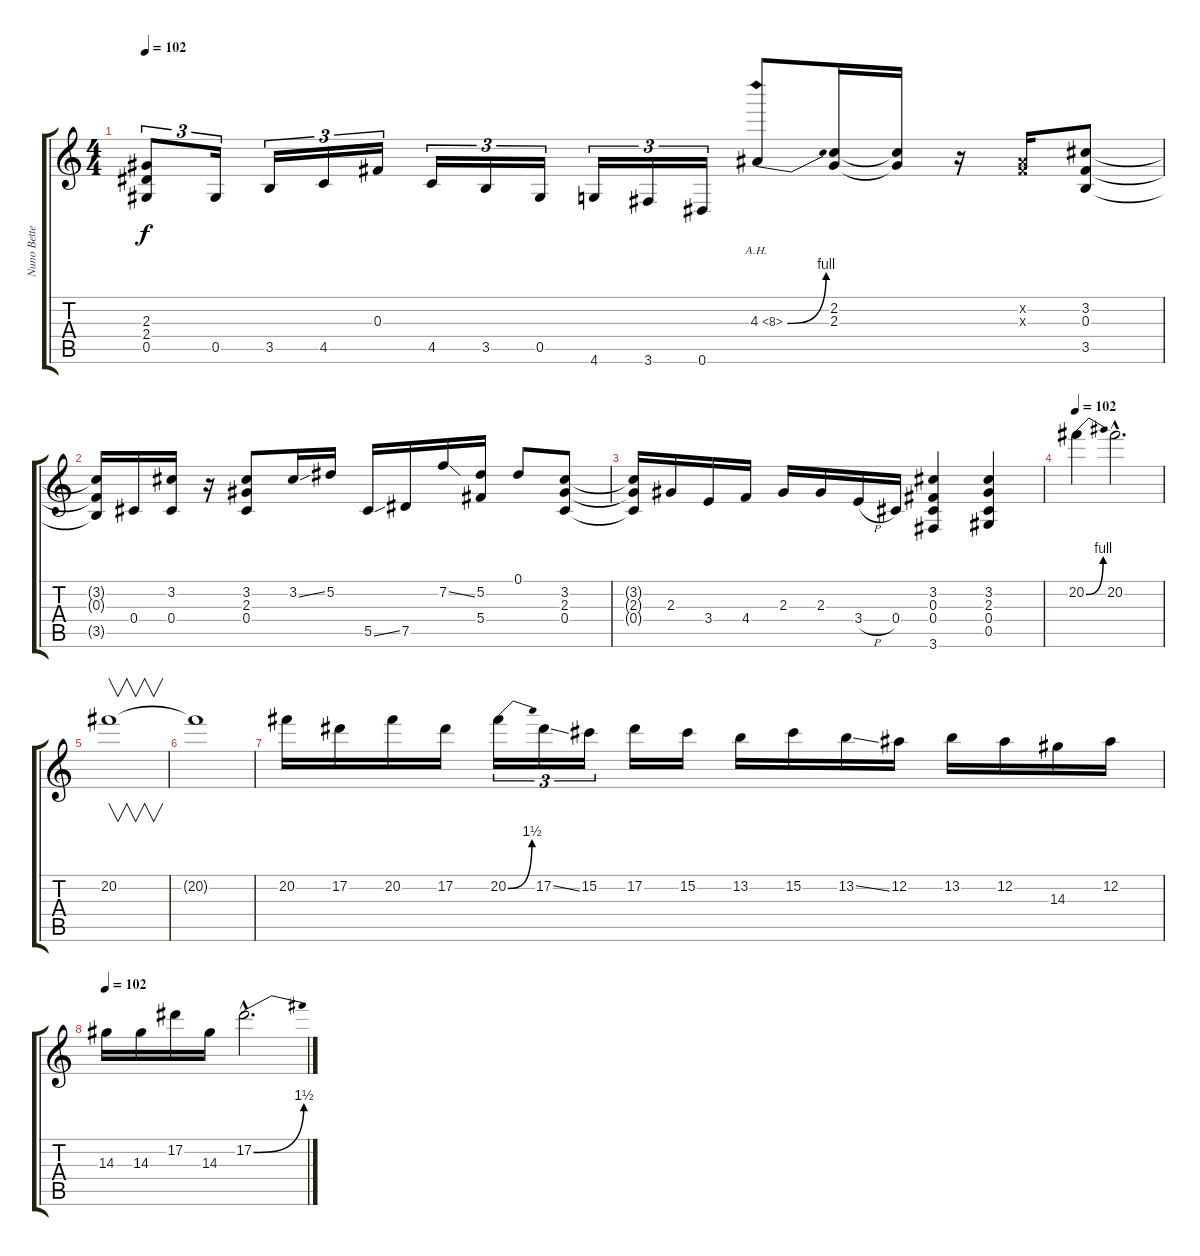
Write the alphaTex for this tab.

\track ("Nuno Bettencourt" "Nuno Bette") {instrument overdrivenguitar}
\staff {score tabs}
\tuning (Eb4 Bb3 Gb3 Db3 Ab2 Eb2) {hide}
\ts (4 4)
\tempo 102
\clef g2
\ks c
(2.3{t} 2.4{t} 0.5{t}).8{tu (3 2) dy f} 0.5.16{tu (3 2)} 3.5.16{tu (3 2)} 4.5.16{tu (3 2)} 0.3.16{tu (3 2)} 4.5.16{tu (3 2)} 3.5.16{tu (3 2)} 0.5.16{tu (3 2)} 4.6.16{tu (3 2)} 3.6.16{tu (3 2)} 0.6.16{tu (3 2)} 4.3{be (bend 0 0 60 4) ah 4}.8 (2.2 2.3).16 (2.2{t} 2.3{t}).16 r.16 (0.2{x} 0.3{x}).16 (3.2 0.3 3.5).8 |
(3.2{t} 0.3{t} 3.5{t}).16 0.4.16 (3.2 0.4).16 r.16 (3.2 2.3 0.4).8 3.2{ss}.16 5.2.16 5.5{ss}.16 7.5.16 7.2{ss}.16 (5.2 5.4).16 0.1.8 (3.2 2.3 0.4).8 |
(3.2{t} 2.3{t} 0.4{t}).16 2.3.16 3.4.16 4.4.16 2.3.16 2.3.16 3.4{h}.16 0.4.16 (3.2 0.3 0.4 3.6).4 (3.2 2.3 0.4 0.5).4 |
\tempo 102
20.2{be (bend 0 0 60 4)}.4 20.2{hac}.2{d} |
20.2.1{v} |
20.2{t}.1 |
20.2.16 17.2.16 20.2.16 17.2.16 20.2{be (bend 0 0 60 6)}.16{tu (3 2)} 17.2{ss}.16{tu (3 2)} 15.2.16{tu (3 2)} 17.2.16 15.2.16 13.2.16 15.2.16 13.2{ss}.16 12.2.16 13.2.16 12.2.16 14.3.16 12.2.16 |
\tempo 102
14.3.16 14.3.16 17.2.16 14.3.16 17.2{be (bend 0 0 60 6) hac}.2{d}
